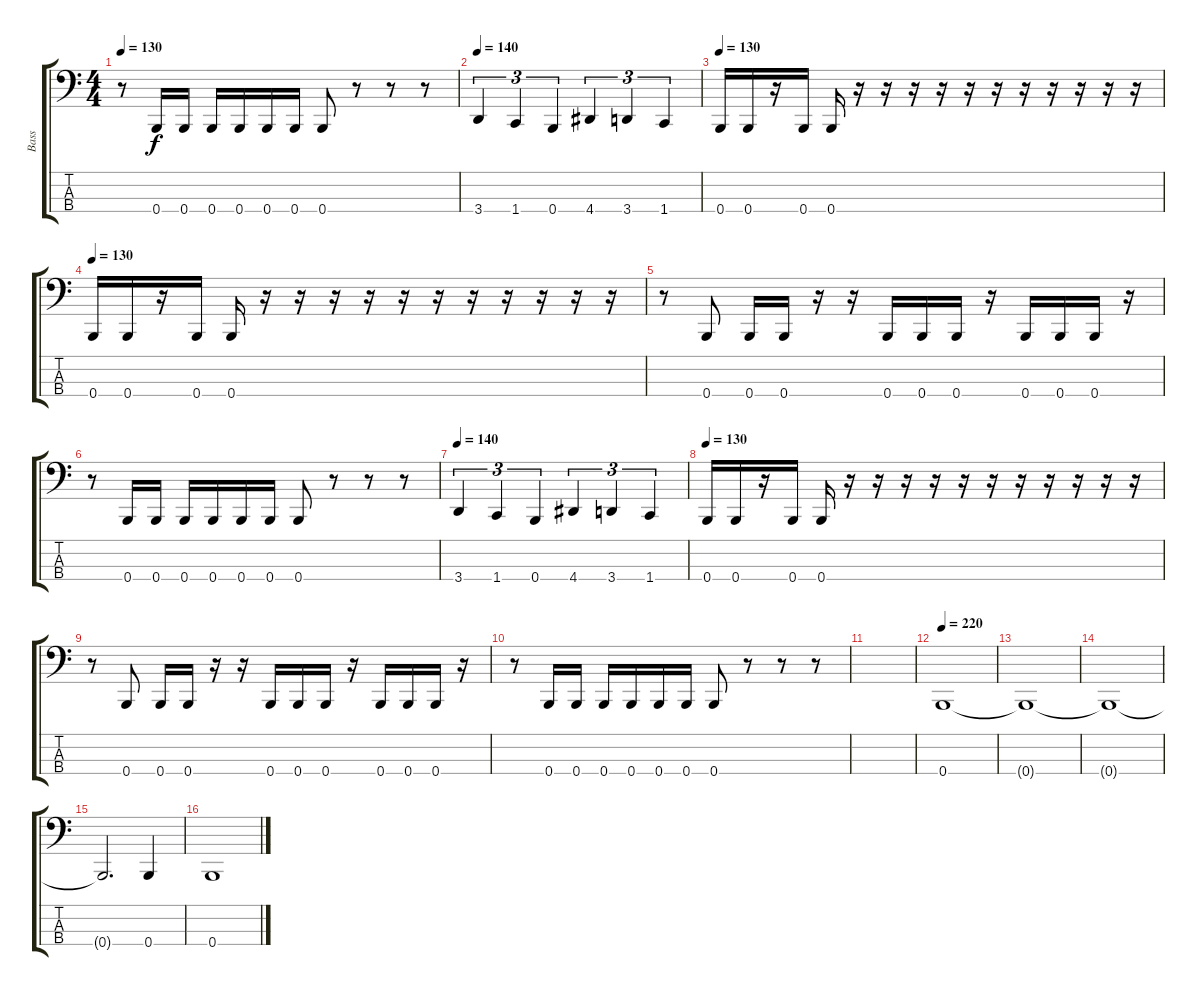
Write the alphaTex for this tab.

\track ("Bass" "Bass") {instrument electricbasspick}
\staff {score tabs}
\tuning (E2 B1 Gb1 B0) {hide}
\ts (4 4)
\tempo 130
\clef f4
\ks c
r.8{dy f} 0.4.16 0.4.16 0.4.16 0.4.16 0.4.16 0.4.16 0.4.8 r.8 r.8 r.8 |
\tempo 140
3.4.4{tu (3 2)} 1.4.4{tu (3 2)} 0.4.4{tu (3 2)} 4.4.4{tu (3 2)} 3.4.4{tu (3 2)} 1.4.4{tu (3 2)} |
\tempo 130
0.4.16 0.4.16 r.16 0.4.16 0.4.16 r.16 r.16 r.16 r.16 r.16 r.16 r.16 r.16 r.16 r.16 r.16 |
\tempo 130
0.4.16 0.4.16 r.16 0.4.16 0.4.16 r.16 r.16 r.16 r.16 r.16 r.16 r.16 r.16 r.16 r.16 r.16 |
r.8 0.4.8 0.4.16 0.4.16 r.16 r.16 0.4.16 0.4.16 0.4.16 r.16 0.4.16 0.4.16 0.4.16 r.16 |
r.8 0.4.16 0.4.16 0.4.16 0.4.16 0.4.16 0.4.16 0.4.8 r.8 r.8 r.8 |
\tempo 140
3.4.4{tu (3 2)} 1.4.4{tu (3 2)} 0.4.4{tu (3 2)} 4.4.4{tu (3 2)} 3.4.4{tu (3 2)} 1.4.4{tu (3 2)} |
\tempo 130
0.4.16 0.4.16 r.16 0.4.16 0.4.16 r.16 r.16 r.16 r.16 r.16 r.16 r.16 r.16 r.16 r.16 r.16 |
r.8 0.4.8 0.4.16 0.4.16 r.16 r.16 0.4.16 0.4.16 0.4.16 r.16 0.4.16 0.4.16 0.4.16 r.16 |
r.8 0.4.16 0.4.16 0.4.16 0.4.16 0.4.16 0.4.16 0.4.8 r.8 r.8 r.8 |
|
\tempo 220
0.4.1 |
0.4{t}.1 |
0.4{t}.1 |
0.4{t}.2{d} 0.4.4 |
0.4.1
